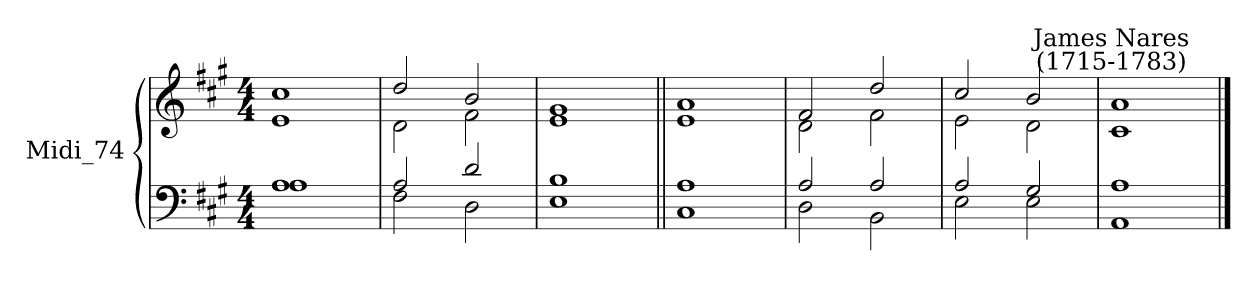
**kern	**kern
*part2	*part1
*staff2	*staff1
*I"Midi_74	*I"Midi_74
*clefF4	*clefG2
*k[f#c#g#]	*k[f#c#g#]
*A:	*A:
*M4/4	*M4/4
=1	=1
*^	*^
1A/	1A\	1cc#/	1e\
=2	=2	=2	=2
2A/	2F#\	2dd/	2d\
2d/	2D\	2b/	2f#\
=3	=3	=3	=3
1B/	1E\	1g#/	1e\
=4||	=4||	=4||	=4||
1A/	1C#\	1a/	1e\
=5	=5	=5	=5
2A/	2D\	2f#/	2d\
2A/	2BB\	2dd/	2f#\
=6	=6	=6	=6
2A/	2E\	2cc#/	2e\
2G#/	2E\	2b/	2d\
=7	=7	=7	=7
!	!	!LO:TX:a:cj:t=James Nares\n(1715-1783)	!
1A/	1AA\	1a/	1c#\
*v	*v	*	*
*	*v	*v
==	==
*-	*-
